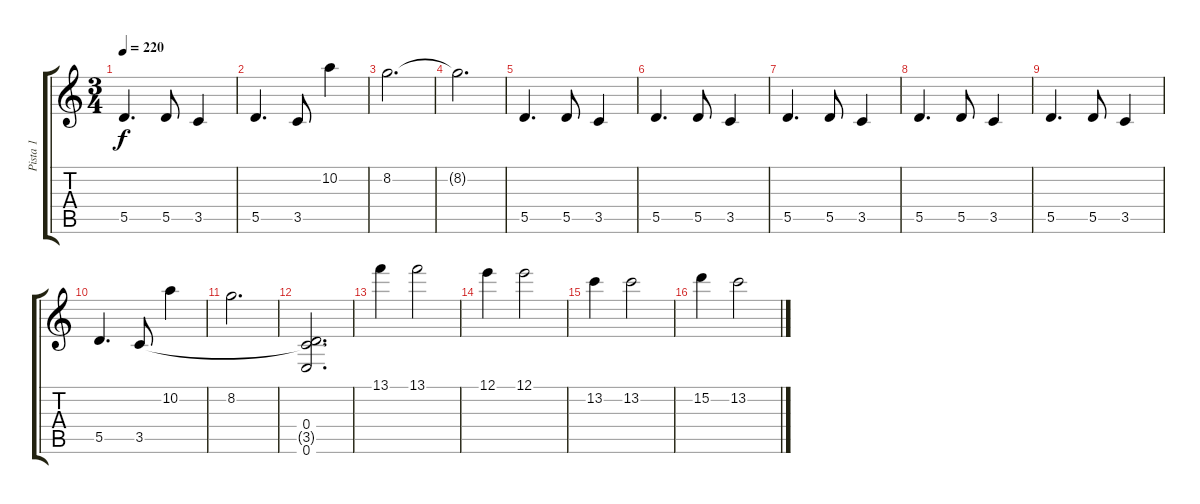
\track ("Pista 1" "Pista 1") {instrument overdrivenguitar}
\staff {score tabs}
\tuning (E4 B3 G3 D3 A2 E2) {hide}
\ts (3 4)
\tempo 220
\clef g2
\ks c
5.5.4{d dy f} 5.5.8 3.5.4 |
5.5.4{d} 3.5.8 10.2.4 |
8.2.2{d} |
8.2{t}.2{d} |
5.5.4{d} 5.5.8 3.5.4 |
5.5.4{d} 5.5.8 3.5.4 |
5.5.4{d} 5.5.8 3.5.4 |
5.5.4{d} 5.5.8 3.5.4 |
5.5.4{d} 5.5.8 3.5.4 |
5.5.4{d} 3.5.8 10.2.4 |
8.2.2{d} |
(0.4 3.5{t} 0.6).2{d} |
13.1.4 13.1.2 |
12.1.4 12.1.2 |
13.2.4 13.2.2 |
15.2.4 13.2.2
